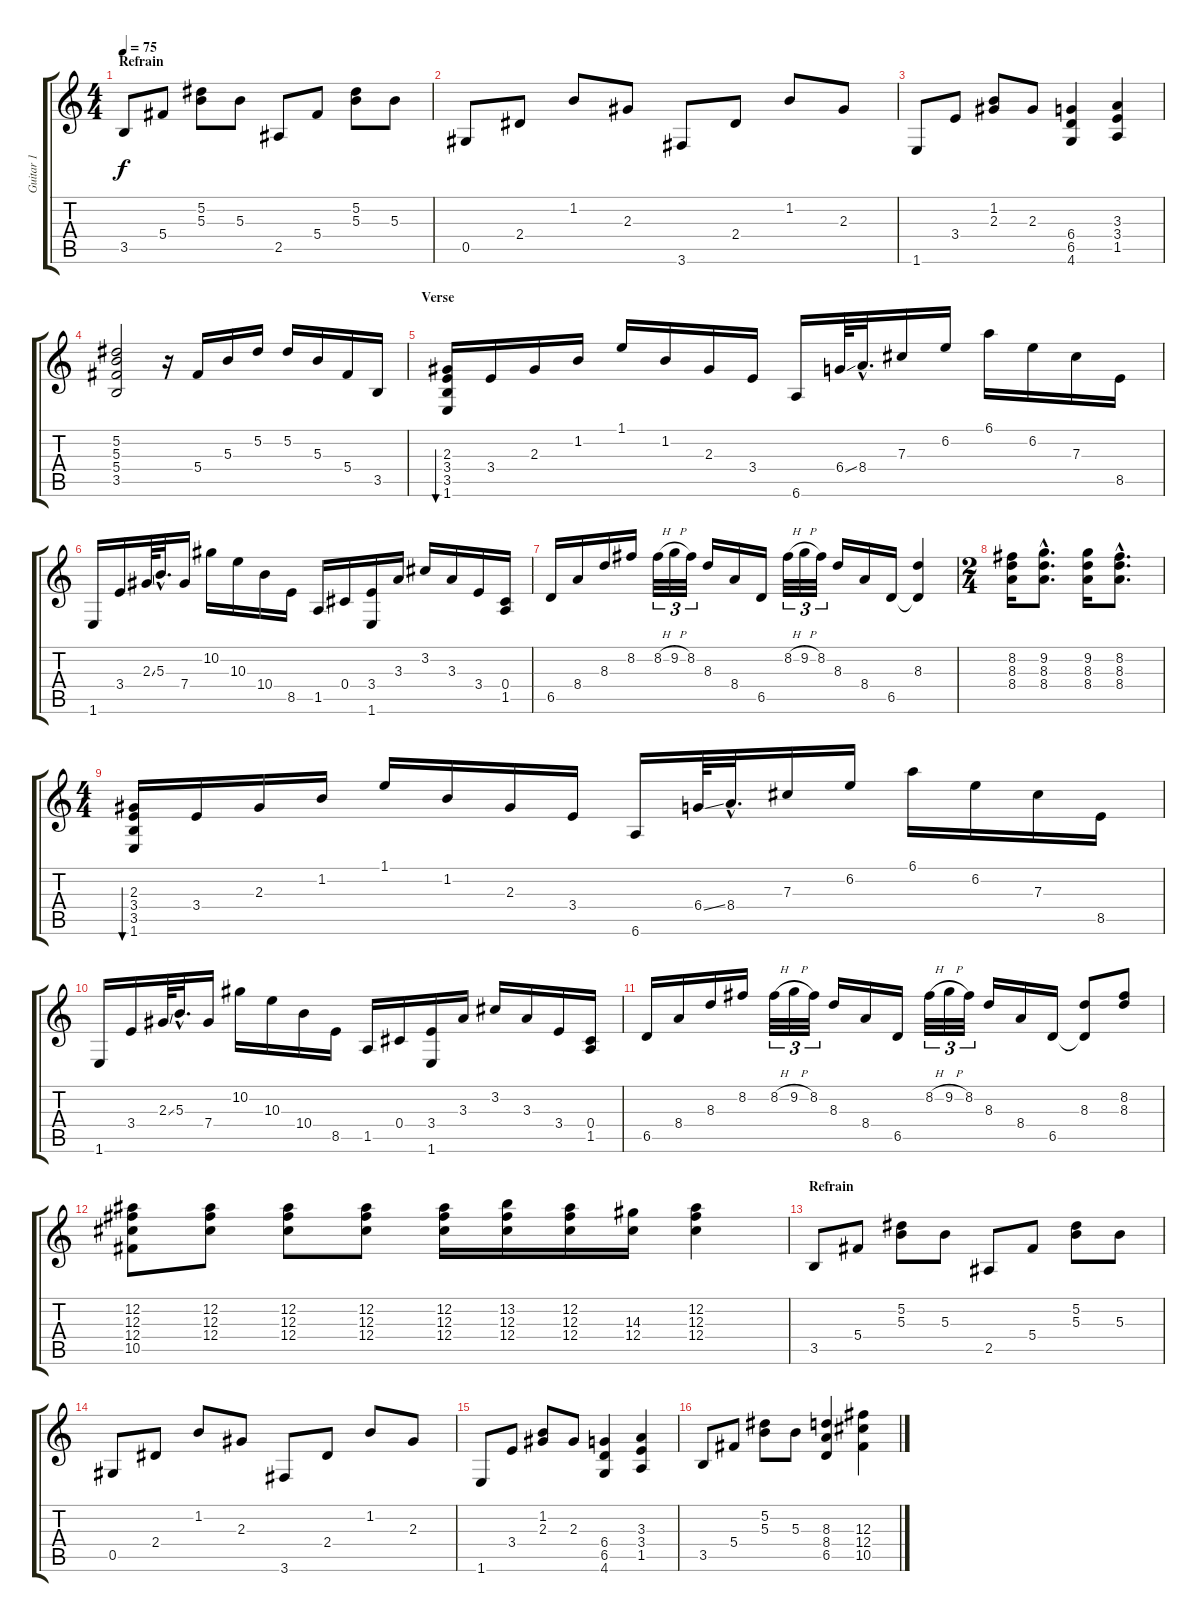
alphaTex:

\track ("Guitar 1" "Guitar 1") {instrument overdrivenguitar}
\staff {score tabs}
\tuning (Eb4 Bb3 Gb3 Db3 Ab2 Eb2) {hide}
\ts (4 4)
\section ("" "Refrain")
\tempo 75
\clef g2
\ks c
3.5.8{dy f} 5.4.8 (5.2 5.3).8 5.3.8 2.5.8 5.4.8 (5.2 5.3).8 5.3.8 |
0.5.8 2.4.8 1.2.8 2.3.8 3.6.8 2.4.8 1.2.8 2.3.8 |
1.6.8 3.4.8 (1.2 2.3).8 2.3.8 (6.4 6.5 4.6).4 (3.3 3.4 1.5).4 |
(5.2 5.3 5.4 3.5).2 r.16{instrument electricguitarmuted} 5.4.16 5.3.16 5.2.16 5.2.16 5.3.16 5.4.16 3.5.16 |
\section ("" "Verse")
(2.3 3.4 3.5 1.6).16{bu 240} 3.4.16 2.3.16 1.2.16 1.1.16 1.2.16 2.3.16 3.4.16 6.6.16 6.4{ss}.64 8.4{hac}.32{d} 7.3.16 6.2.16 6.1.16 6.2.16 7.3.16 8.5.16 |
1.6.16 3.4.16 2.3{ss}.64 5.3{hac}.32{d} 7.4.16 10.2.16 10.3.16 10.4.16 8.5.16 1.5.16 0.4.16 (3.4 1.6).16 3.3.16 3.2.16 3.3.16 3.4.16 (0.4 1.5).16 |
6.5.16 8.4.16 8.3.16 8.2.16 8.2{h}.32{tu (3 2)} 9.2{h}.32{tu (3 2)} 8.2.32{tu (3 2)} 8.3.16 8.4.16 6.5.16 8.2{h}.32{tu (3 2)} 9.2{h}.32{tu (3 2)} 8.2.32{tu (3 2)} 8.3.16 8.4.16 6.5.16 (8.3 6.5{t}).4 |
\ts (2 4)
(8.2 8.3 8.4).16 (9.2{hac} 8.3{hac} 8.4{hac}).8{d} (9.2 8.3 8.4).16 (8.2{hac} 8.3{hac} 8.4{hac}).8{d} |
\ts (4 4)
(2.3 3.4 3.5 1.6).16{bu 240} 3.4.16 2.3.16 1.2.16 1.1.16 1.2.16 2.3.16 3.4.16 6.6.16 6.4{ss}.64 8.4{hac}.32{d} 7.3.16 6.2.16 6.1.16 6.2.16 7.3.16 8.5.16 |
1.6.16 3.4.16 2.3{ss}.64 5.3{hac}.32{d} 7.4.16 10.2.16 10.3.16 10.4.16 8.5.16 1.5.16 0.4.16 (3.4 1.6).16 3.3.16 3.2.16 3.3.16 3.4.16 (0.4 1.5).16 |
6.5.16 8.4.16 8.3.16 8.2.16 8.2{h}.32{tu (3 2)} 9.2{h}.32{tu (3 2)} 8.2.32{tu (3 2)} 8.3.16 8.4.16 6.5.16 8.2{h}.32{tu (3 2)} 9.2{h}.32{tu (3 2)} 8.2.32{tu (3 2)} 8.3.16 8.4.16 6.5.16 (8.3 6.5{t}).8 (8.2 8.3).8 |
(12.2 12.3 12.4 10.5).8{instrument overdrivenguitar} (12.2 12.3 12.4).8 (12.2 12.3 12.4).8 (12.2 12.3 12.4).8 (12.2 12.3 12.4).16 (13.2 12.3 12.4).16 (12.2 12.3 12.4).16 (14.3 12.4).16 (12.2 12.3 12.4).4 |
\section ("" "Refrain")
3.5.8 5.4.8 (5.2 5.3).8 5.3.8 2.5.8 5.4.8 (5.2 5.3).8 5.3.8 |
0.5.8 2.4.8 1.2.8 2.3.8 3.6.8 2.4.8 1.2.8 2.3.8 |
1.6.8 3.4.8 (1.2 2.3).8 2.3.8 (6.4 6.5 4.6).4 (3.3 3.4 1.5).4 |
3.5.8 5.4.8 (5.2 5.3).8 5.3.8 (8.3 8.4 6.5).4 (12.3 12.4 10.5).4
